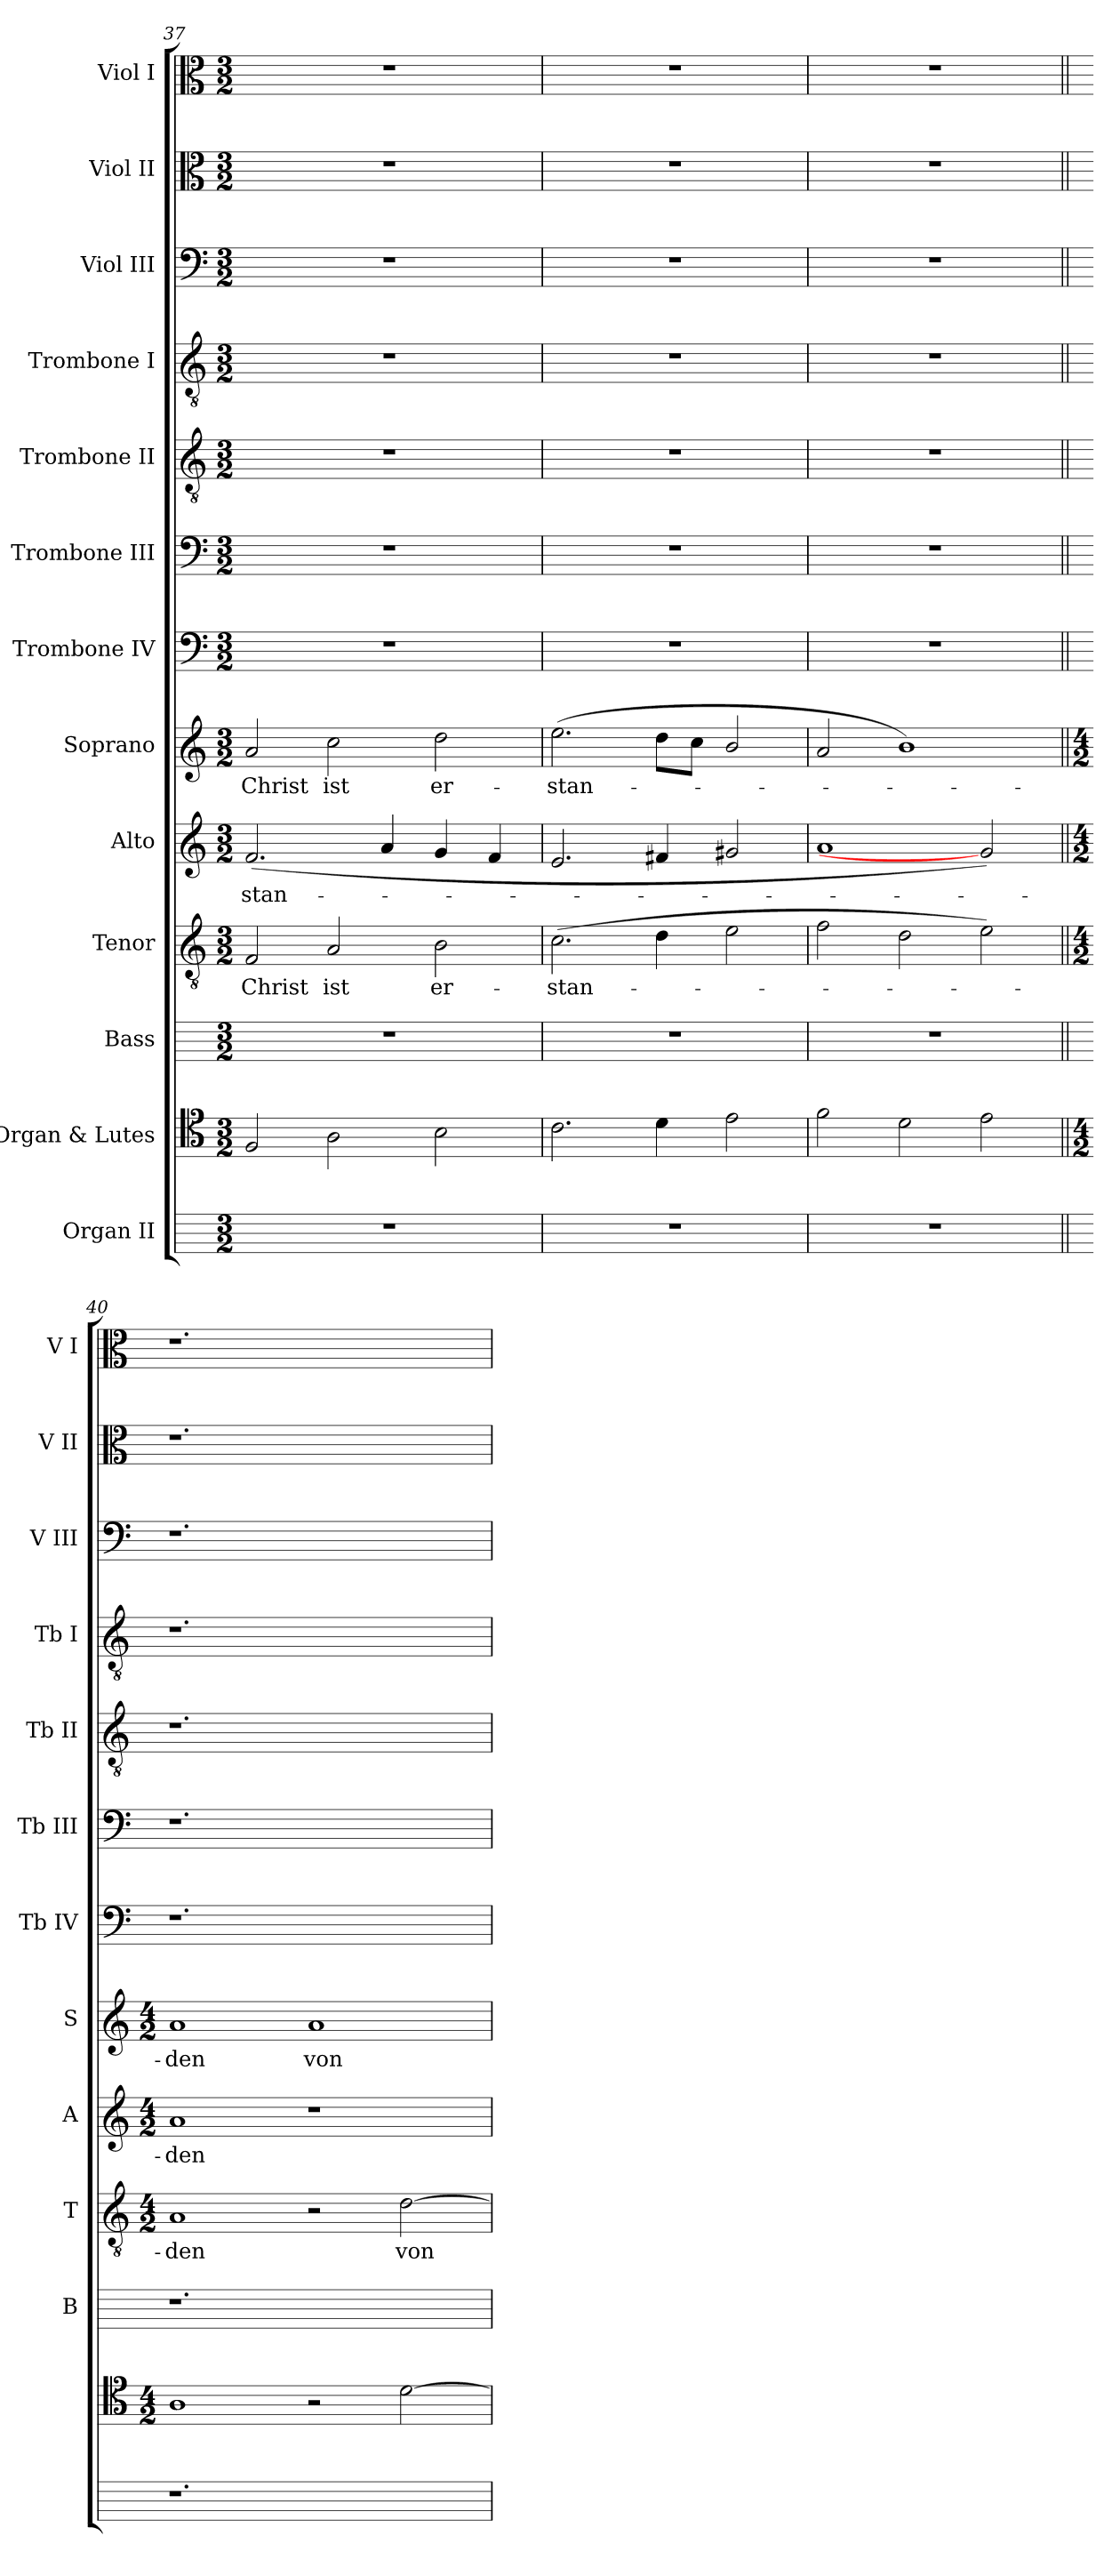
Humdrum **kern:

**kern	**kern	**kern	**kern	**text	**kern	**text	**kern	**text	**kern	**kern	**kern	**kern	**kern	**kern	**kern
*part13	*part12	*part11	*part10	*part10	*part9	*part9	*part8	*part8	*part7	*part6	*part5	*part4	*part3	*part2	*part1
*staff13	*staff12	*staff11	*staff10	*staff10	*staff9	*staff9	*staff8	*staff8	*staff7	*staff6	*staff5	*staff4	*staff3	*staff2	*staff1
*I"Organ II	*I"Organ & Lutes	*I"Bass	*I"Tenor	*	*I"Alto	*	*I"Soprano	*	*I"Trombone IV	*I"Trombone III	*I"Trombone II	*I"Trombone I	*I"Viol III	*I"Viol II	*I"Viol I
*	*	*I'B	*I'T	*	*I'A	*	*I'S	*	*I'Tb IV	*I'Tb III	*I'Tb II	*I'Tb I	*I'V III	*I'V II	*I'V I
!!LO:LB:g=z
*	*clefC4	*	*clefGv2	*	*clefG2	*	*clefG2	*	*clefF4	*clefF4	*clefGv2	*clefGv2	*clefF4	*clefC3	*clefC3
*	*k[]	*	*k[]	*	*k[]	*	*k[]	*	*k[]	*k[]	*k[]	*k[]	*k[]	*k[]	*k[]
*	*C:	*	*C:	*	*C:	*	*C:	*	*C:	*C:	*C:	*C:	*C:	*C:	*C:
*M3/2	*M3/2	*M3/2	*M3/2	*	*M3/2	*	*M3/2	*	*M3/2	*M3/2	*M3/2	*M3/2	*M3/2	*M3/2	*M3/2
=37	=37	=37	=37	=37	=37	=37	=37	=37	=37	=37	=37	=37	=37	=37	=37
!	!	!	!	!LO:LY:b	!	!LO:LY:b	!	!LO:LY:b	!	!	!	!	!	!	!
1.r	2F	1.r	2F	Christ	(<2.f	-stan-	2a	Christ	1.r	1.r	1.r	1.r	1.r	1.r	1.r
!	!	!	!	!LO:LY:b	!	!	!	!LO:LY:b	!	!	!	!	!	!	!
.	2A	.	2A	ist	.	.	2cc	ist	.	.	.	.	.	.	.
.	.	.	.	.	4a	.	.	.	.	.	.	.	.	.	.
!	!	!	!	!LO:LY:b	!	!	!	!LO:LY:b	!	!	!	!	!	!	!
.	2B	.	2B	er-	4g	.	2dd	er-	.	.	.	.	.	.	.
.	.	.	.	.	4f	.	.	.	.	.	.	.	.	.	.
=38	=38	=38	=38	=38	=38	=38	=38	=38	=38	=38	=38	=38	=38	=38	=38
!	!	!	!	!LO:LY:b	!	!	!	!LO:LY:b	!	!	!	!	!	!	!
1.r	2.c	1.r	(>2.c	-stan-	2.e	.	(>2.ee	-stan-	1.r	1.r	1.r	1.r	1.r	1.r	1.r
.	4d	.	4d	.	4f#X	.	8ddL	.	.	.	.	.	.	.	.
.	.	.	.	.	.	.	8ccJ	.	.	.	.	.	.	.	.
.	2e	.	2e	.	2g#X	.	2b/	.	.	.	.	.	.	.	.
=39	=39	=39	=39	=39	=39	=39	=39	=39	=39	=39	=39	=39	=39	=39	=39
1.r	2f	1.r	2f	.	1a	.	2a	.	1.r	1.r	1.r	1.r	1.r	1.r	1.r
.	2d	.	2d	.	.	.	1b)	.	.	.	.	.	.	.	.
.	2e	.	2e)	.	2g#])	.	.	.	.	.	.	.	.	.	.
=40||	=40||	=40||	=40||	=40||	=40||	=40||	=40||	=40||	=40||	=40||	=40||	=40||	=40||	=40||	=40||
*	*M4/2	*	*M4/2	*	*M4/2	*	*M4/2	*	*	*	*	*	*	*	*
!	!	!	!	!LO:LY:b	!	!LO:LY:b	!	!LO:LY:b	!	!	!	!	!	!	!
1.r	1A	1.r	1A	den	1a	den	1a	den	1.r	1.r	1.r	1.r	1.r	1.r	1.r
!	!	!	!	!	!	!	!	!LO:LY:b	!	!	!	!	!	!	!
.	2r	.	2r	.	1r	.	1a	von	.	.	.	.	.	.	.
!	!	!	!	!LO:LY:b	!	!	!	!	!	!	!	!	!	!	!
2ryy	[2d	2ryy	[2d	von	.	.	.	.	2ryy	2ryy	2ryy	2ryy	2ryy	2ryy	2ryy
=	=	=	=	=	=	=	=	=	=	=	=	=	=	=	=
*-	*-	*-	*-	*-	*-	*-	*-	*-	*-	*-	*-	*-	*-	*-	*-
